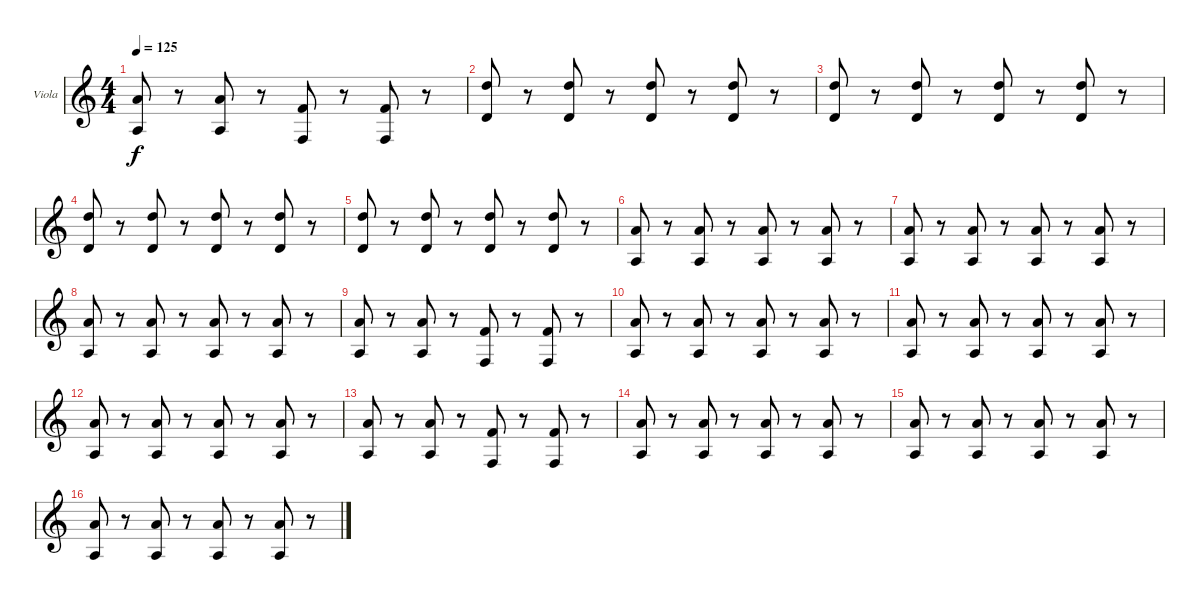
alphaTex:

\defaultSystemsLayout 4
\bracketExtendMode groupsimilarinstruments
\firstSystemTrackNameOrientation horizontal
\otherSystemsTrackNameOrientation horizontal
\track ("Viola" "Viola") {instrument viola}
\staff {score}
\tuning (A4 D4 G3 C3)
\ts (4 4)
\tempo 125
\clef g2
\ks c
(2.3 7.2).8{dy f} r.8 (2.3 7.2).8 r.8 (10.3 5.4).8 r.8 (10.3 5.4).8 r.8 |
(7.3 12.2).8 r.8 (7.3 12.2).8 r.8 (7.3 12.2).8 r.8 (7.3 12.2).8 r.8 |
(7.3 12.2).8 r.8 (7.3 12.2).8 r.8 (7.3 12.2).8 r.8 (7.3 12.2).8 r.8 |
(7.3 12.2).8 r.8 (7.3 12.2).8 r.8 (7.3 12.2).8 r.8 (7.3 12.2).8 r.8 |
(7.3 12.2).8 r.8 (7.3 12.2).8 r.8 (7.3 12.2).8 r.8 (7.3 12.2).8 r.8 |
(2.3 7.2).8 r.8 (2.3 7.2).8 r.8 (2.3 7.2).8 r.8 (2.3 7.2).8 r.8 |
(2.3 7.2).8 r.8 (2.3 7.2).8 r.8 (2.3 7.2).8 r.8 (2.3 7.2).8 r.8 |
(2.3 7.2).8 r.8 (2.3 7.2).8 r.8 (2.3 7.2).8 r.8 (2.3 7.2).8 r.8 |
(2.3 7.2).8 r.8 (2.3 7.2).8 r.8 (10.3 5.4).8 r.8 (10.3 5.4).8 r.8 |
(2.3 7.2).8 r.8 (2.3 7.2).8 r.8 (2.3 7.2).8 r.8 (2.3 7.2).8 r.8 |
(2.3 7.2).8 r.8 (2.3 7.2).8 r.8 (2.3 7.2).8 r.8 (2.3 7.2).8 r.8 |
(2.3 7.2).8 r.8 (2.3 7.2).8 r.8 (2.3 7.2).8 r.8 (2.3 7.2).8 r.8 |
(2.3 7.2).8 r.8 (2.3 7.2).8 r.8 (10.3 5.4).8 r.8 (10.3 5.4).8 r.8 |
(2.3 7.2).8 r.8 (2.3 7.2).8 r.8 (2.3 7.2).8 r.8 (2.3 7.2).8 r.8 |
(2.3 7.2).8 r.8 (2.3 7.2).8 r.8 (2.3 7.2).8 r.8 (2.3 7.2).8 r.8 |
(2.3 7.2).8 r.8 (2.3 7.2).8 r.8 (2.3 7.2).8 r.8 (2.3 7.2).8 r.8
